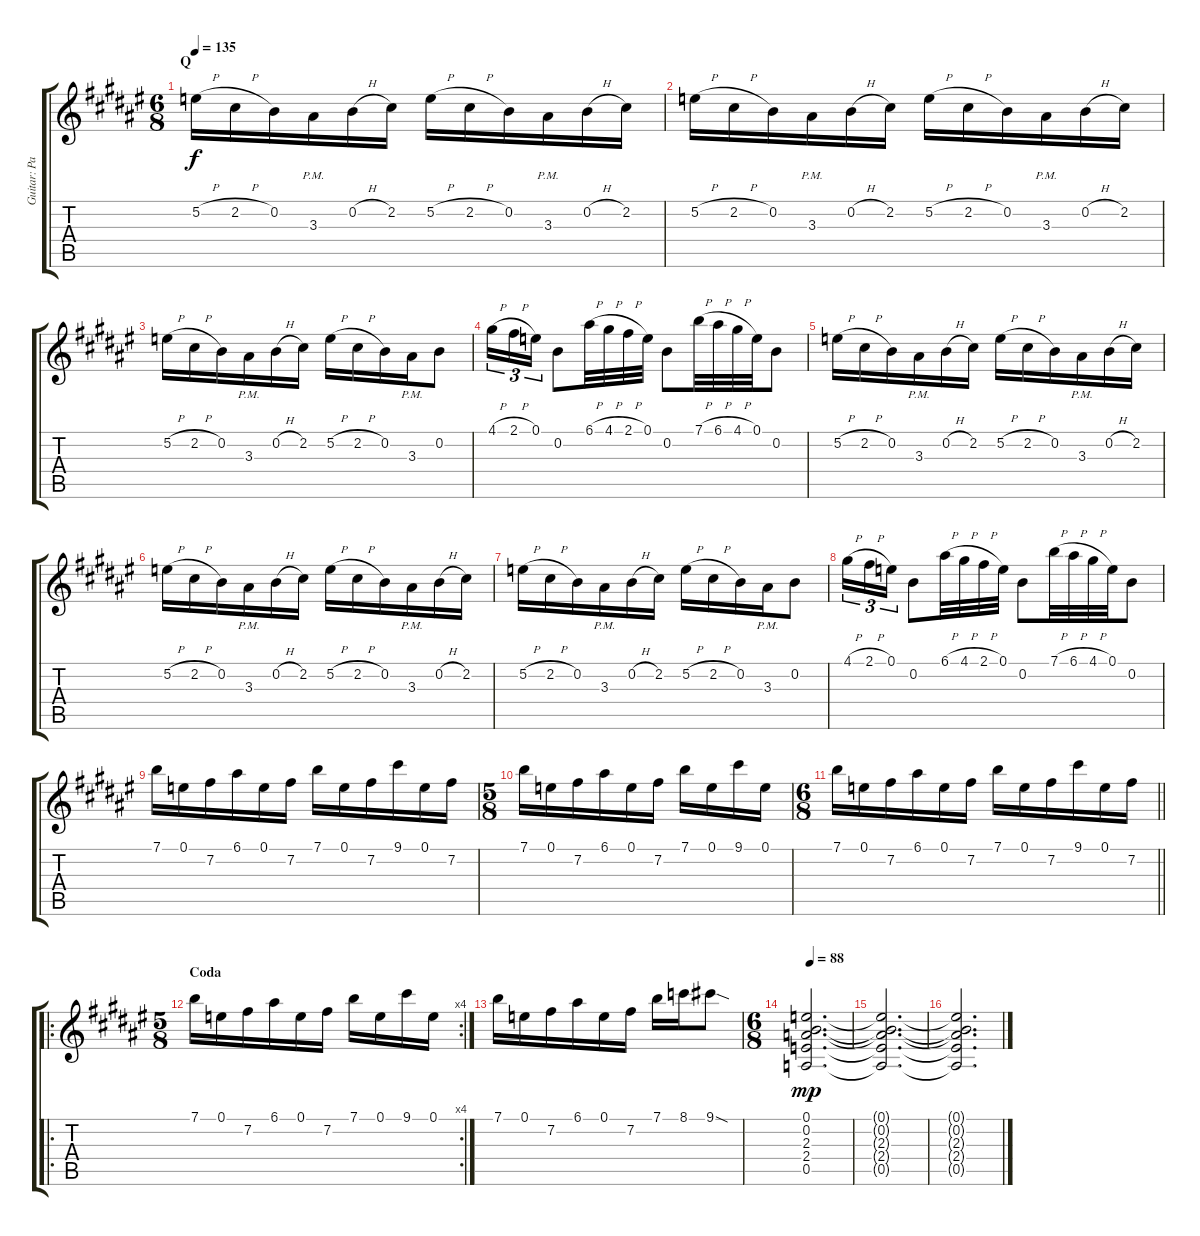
\track ("Guitar: Paul" "Guitar: Pa") {instrument overdrivenguitar}
\staff {score tabs}
\tuning (E4 B3 G3 D3 A2 E2) {hide}
\ts (6 8)
\section ("" "Q")
\tempo 135
\clef g2
\ks f#
5.2{h}.16{dy f} 2.2{h}.16 0.2.16 3.3{pm}.16 0.2{h}.16 2.2.16 5.2{h}.16 2.2{h}.16 0.2.16 3.3{pm}.16 0.2{h}.16 2.2.16 |
5.2{h}.16 2.2{h}.16 0.2.16 3.3{pm}.16 0.2{h}.16 2.2.16 5.2{h}.16 2.2{h}.16 0.2.16 3.3{pm}.16 0.2{h}.16 2.2.16 |
5.2{h}.16 2.2{h}.16 0.2.16 3.3{pm}.16 0.2{h}.16 2.2.16 5.2{h}.16 2.2{h}.16 0.2.16 3.3{pm}.16 0.2.8 |
4.1{h}.16{tu (3 2)} 2.1{h}.16{tu (3 2)} 0.1.16{tu (3 2)} 0.2.8 6.1{h}.32 4.1{h}.32 2.1{h}.32 0.1.32 0.2.8 7.1{h}.32 6.1{h}.32 4.1{h}.32 0.1.32 0.2.8 |
5.2{h}.16 2.2{h}.16 0.2.16 3.3{pm}.16 0.2{h}.16 2.2.16 5.2{h}.16 2.2{h}.16 0.2.16 3.3{pm}.16 0.2{h}.16 2.2.16 |
5.2{h}.16 2.2{h}.16 0.2.16 3.3{pm}.16 0.2{h}.16 2.2.16 5.2{h}.16 2.2{h}.16 0.2.16 3.3{pm}.16 0.2{h}.16 2.2.16 |
5.2{h}.16 2.2{h}.16 0.2.16 3.3{pm}.16 0.2{h}.16 2.2.16 5.2{h}.16 2.2{h}.16 0.2.16 3.3{pm}.16 0.2.8 |
4.1{h}.16{tu (3 2)} 2.1{h}.16{tu (3 2)} 0.1.16{tu (3 2)} 0.2.8 6.1{h}.32 4.1{h}.32 2.1{h}.32 0.1.32 0.2.8 7.1{h}.32 6.1{h}.32 4.1{h}.32 0.1.32 0.2.8 |
7.1.16 0.1.16 7.2.16 6.1.16 0.1.16 7.2.16 7.1.16 0.1.16 7.2.16 9.1.16 0.1.16 7.2.16 |
\ts (5 8)
7.1.16 0.1.16 7.2.16 6.1.16 0.1.16 7.2.16 7.1.16 0.1.16 9.1.16 0.1.16 |
\ts (6 8)
\barLineRight lightlight
7.1.16 0.1.16 7.2.16 6.1.16 0.1.16 7.2.16 7.1.16 0.1.16 7.2.16 9.1.16 0.1.16 7.2.16 |
\ro
\rc 4
\ts (5 8)
\section ("" "Coda")
7.1.16 0.1.16 7.2.16 6.1.16 0.1.16 7.2.16 7.1.16 0.1.16 9.1.16 0.1.16 |
7.1.16 0.1.16 7.2.16 6.1.16 0.1.16 7.2.16 7.1.16 8.1.16 9.1{sod}.8 |
\ts (6 8)
\tempo 88
(0.1 0.2 2.3 2.4 0.5).2{d dy mp} |
(0.1{t} 0.2{t} 2.3{t} 2.4{t} 0.5{t}).2{d} |
(0.1{t} 0.2{t} 2.3{t} 2.4{t} 0.5{t}).2{d}
